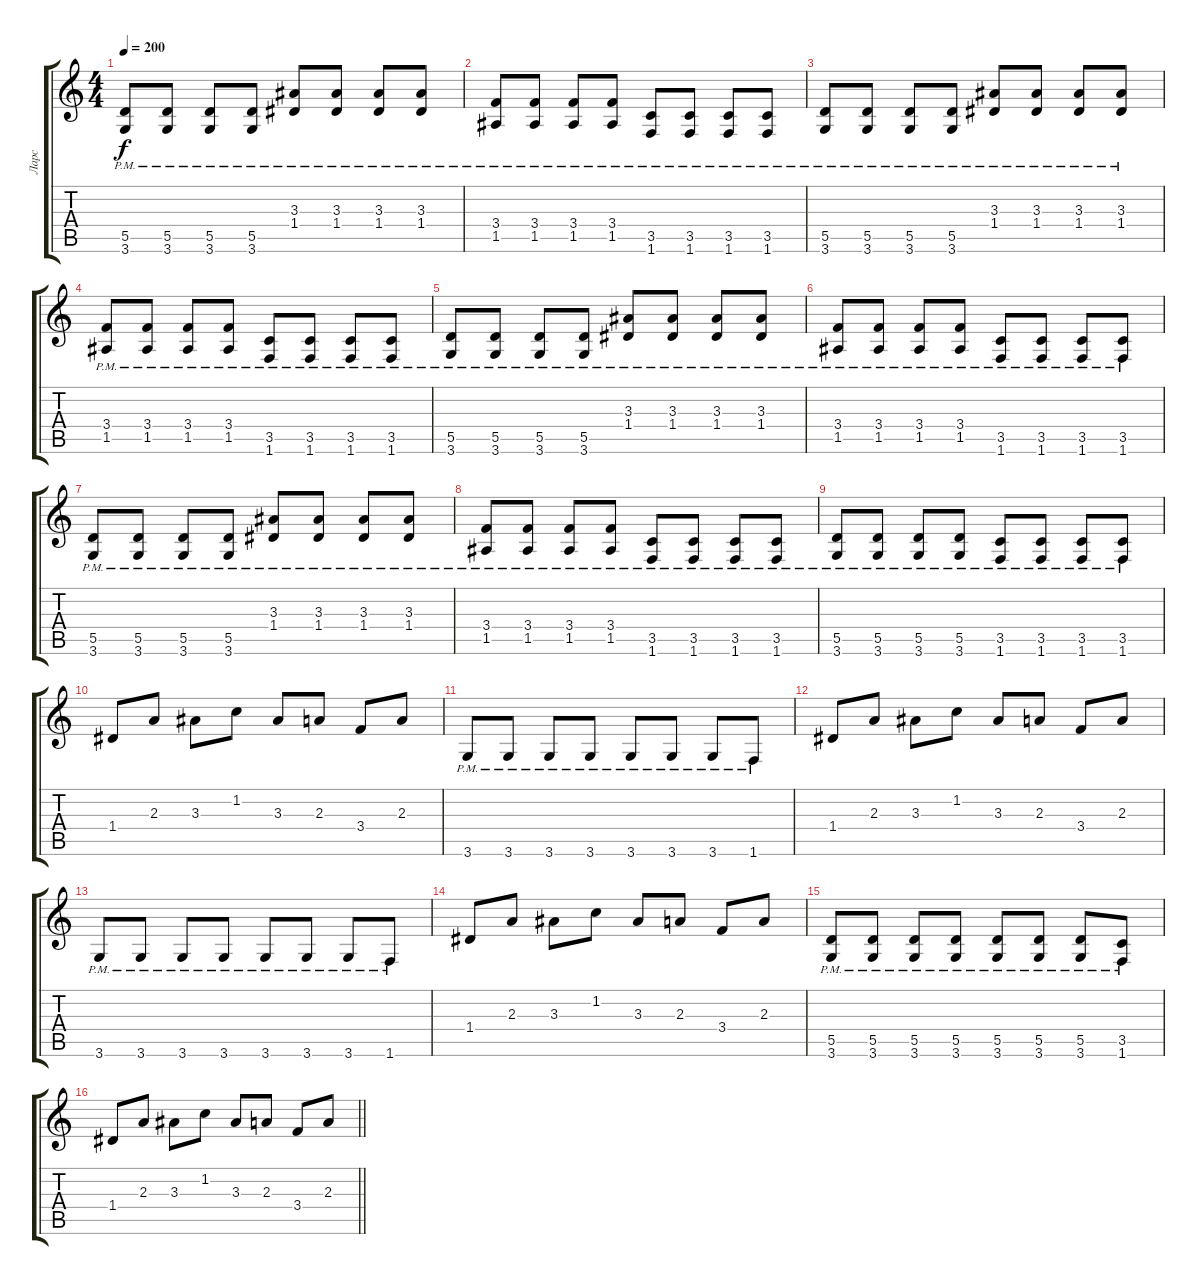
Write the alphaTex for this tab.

\track ("Ларс" "Ларс") {instrument distortionguitar}
\staff {score tabs}
\tuning (E4 B3 G3 D3 A2 E2) {hide}
\ts (4 4)
\tempo 200
\clef g2
\ks c
(5.5{pm} 3.6{pm}).8{dy f} (5.5{pm} 3.6{pm}).8 (5.5{pm} 3.6{pm}).8 (5.5{pm} 3.6{pm}).8 (3.3{pm} 1.4{pm}).8 (3.3{pm} 1.4{pm}).8 (3.3{pm} 1.4{pm}).8 (3.3{pm} 1.4{pm}).8 |
(3.4{pm} 1.5{pm}).8 (3.4{pm} 1.5{pm}).8 (3.4{pm} 1.5{pm}).8 (3.4{pm} 1.5{pm}).8 (3.5{pm} 1.6{pm}).8 (3.5{pm} 1.6{pm}).8 (3.5{pm} 1.6{pm}).8 (3.5{pm} 1.6{pm}).8 |
(5.5{pm} 3.6{pm}).8 (5.5{pm} 3.6{pm}).8 (5.5{pm} 3.6{pm}).8 (5.5{pm} 3.6{pm}).8 (3.3{pm} 1.4{pm}).8 (3.3{pm} 1.4{pm}).8 (3.3{pm} 1.4{pm}).8 (3.3{pm} 1.4{pm}).8 |
(3.4{pm} 1.5{pm}).8 (3.4{pm} 1.5{pm}).8 (3.4{pm} 1.5{pm}).8 (3.4{pm} 1.5{pm}).8 (3.5{pm} 1.6{pm}).8 (3.5{pm} 1.6{pm}).8 (3.5{pm} 1.6{pm}).8 (3.5{pm} 1.6{pm}).8 |
(5.5{pm} 3.6{pm}).8 (5.5{pm} 3.6{pm}).8 (5.5{pm} 3.6{pm}).8 (5.5{pm} 3.6{pm}).8 (3.3{pm} 1.4{pm}).8 (3.3{pm} 1.4{pm}).8 (3.3{pm} 1.4{pm}).8 (3.3{pm} 1.4{pm}).8 |
(3.4{pm} 1.5{pm}).8 (3.4{pm} 1.5{pm}).8 (3.4{pm} 1.5{pm}).8 (3.4{pm} 1.5{pm}).8 (3.5{pm} 1.6{pm}).8 (3.5{pm} 1.6{pm}).8 (3.5{pm} 1.6{pm}).8 (3.5{pm} 1.6{pm}).8 |
(5.5{pm} 3.6{pm}).8 (5.5{pm} 3.6{pm}).8 (5.5{pm} 3.6{pm}).8 (5.5{pm} 3.6{pm}).8 (3.3{pm} 1.4{pm}).8 (3.3{pm} 1.4{pm}).8 (3.3{pm} 1.4{pm}).8 (3.3{pm} 1.4{pm}).8 |
(3.4{pm} 1.5{pm}).8 (3.4{pm} 1.5{pm}).8 (3.4{pm} 1.5{pm}).8 (3.4{pm} 1.5{pm}).8 (3.5{pm} 1.6{pm}).8 (3.5{pm} 1.6{pm}).8 (3.5{pm} 1.6{pm}).8 (3.5{pm} 1.6{pm}).8 |
(5.5{pm} 3.6{pm}).8 (5.5{pm} 3.6{pm}).8 (5.5{pm} 3.6{pm}).8 (5.5{pm} 3.6{pm}).8 (3.5{pm} 1.6{pm}).8 (3.5{pm} 1.6{pm}).8 (3.5{pm} 1.6{pm}).8 (3.5{pm} 1.6{pm}).8 |
1.4.8 2.3.8 3.3.8 1.2.8 3.3.8 2.3.8 3.4.8 2.3.8 |
3.6{pm}.8 3.6{pm}.8 3.6{pm}.8 3.6{pm}.8 3.6{pm}.8 3.6{pm}.8 3.6{pm}.8 1.6{pm}.8 |
1.4.8 2.3.8 3.3.8 1.2.8 3.3.8 2.3.8 3.4.8 2.3.8 |
3.6{pm}.8 3.6{pm}.8 3.6{pm}.8 3.6{pm}.8 3.6{pm}.8 3.6{pm}.8 3.6{pm}.8 1.6{pm}.8 |
1.4.8 2.3.8 3.3.8 1.2.8 3.3.8 2.3.8 3.4.8 2.3.8 |
(5.5{pm} 3.6{pm}).8 (5.5{pm} 3.6{pm}).8 (5.5{pm} 3.6{pm}).8 (5.5{pm} 3.6{pm}).8 (5.5{pm} 3.6{pm}).8 (5.5{pm} 3.6{pm}).8 (5.5{pm} 3.6{pm}).8 (3.5{pm} 1.6{pm}).8 |
\barLineRight lightlight
1.4.8 2.3.8 3.3.8 1.2.8 3.3.8 2.3.8 3.4.8 2.3.8
